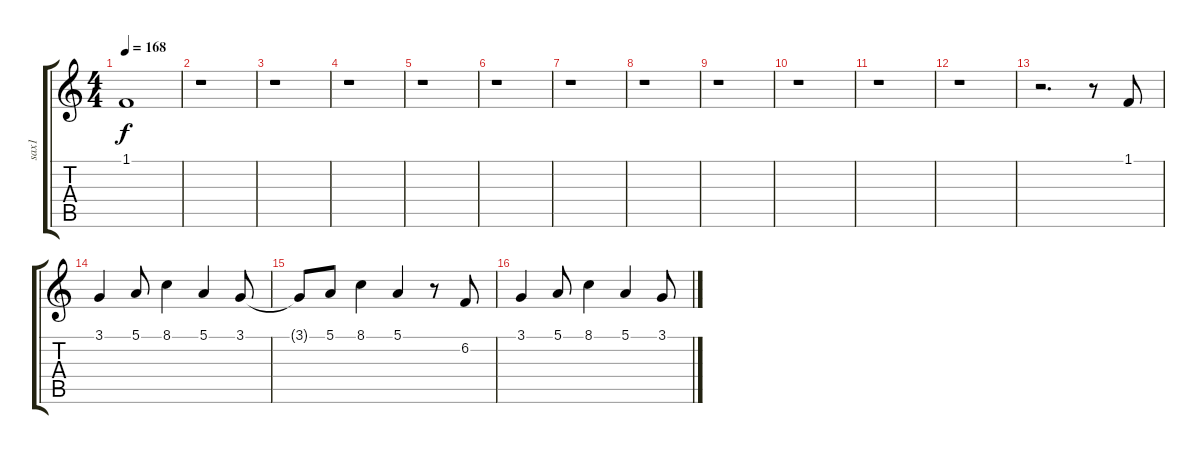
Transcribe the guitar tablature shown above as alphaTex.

\track ("sax1" "sax1") {instrument sopranosax}
\staff {score tabs}
\tuning (E4 B3 G3 D3 A2 E2) {hide}
\ts (4 4)
\tempo 168
\clef g2
\ks c
1.1{t}.1{dy f} |
r.1 |
r.1 |
r.1 |
r.1 |
r.1 |
r.1 |
r.1 |
r.1 |
r.1 |
r.1 |
r.1 |
r.2{d} r.8 1.1.8 |
3.1.4 5.1.8 8.1.4 5.1.4 3.1.8 |
3.1{t}.8 5.1.8 8.1.4 5.1.4 r.8 6.2.8 |
3.1.4 5.1.8 8.1.4 5.1.4 3.1.8
